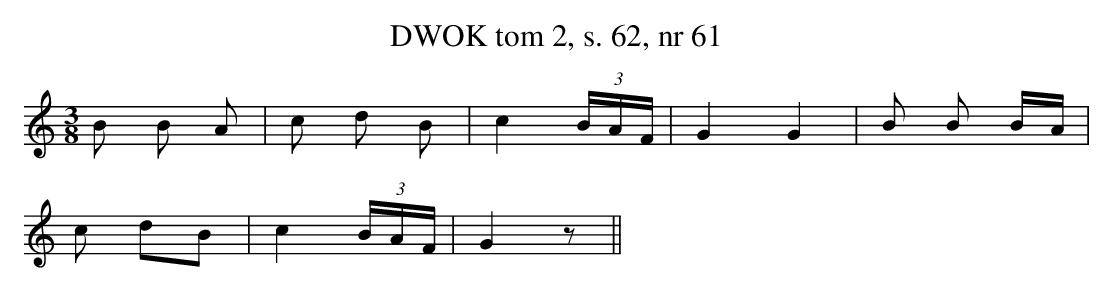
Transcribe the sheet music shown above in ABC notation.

X:1
T: DWOK tom 2, s. 62, nr 61
L: 1/16
M: 3/8
K: C
B2 B2 A2 | \
c2 d2 B2 | \
c4 (3 B1A1F1 | \
G4 G4 | \
B2 B2 B1A1 |
c2 d2B2 | \
c4 (3B1A1F1 | \
G4 z2 ||
